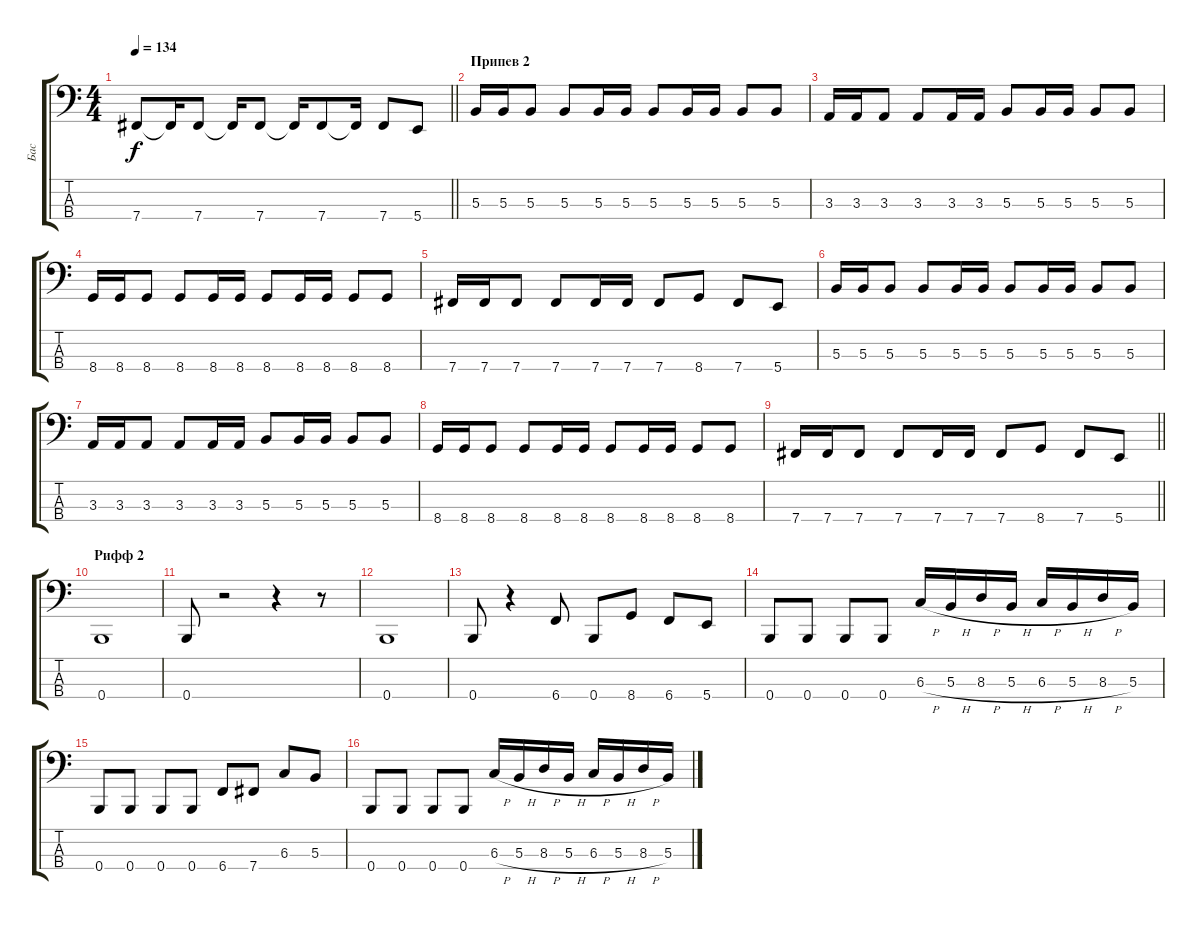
\track ("Бас" "Бас") {instrument electricbasspick}
\staff {score tabs}
\tuning (E2 B1 Gb1 B0) {hide}
\ts (4 4)
\tempo 134
\clef f4
\barLineRight lightlight
\ks c
7.4.8{dy f} 7.4{t}.16 7.4.8 7.4{t}.16 7.4.8 7.4{t}.16 7.4.8 7.4{t}.16 7.4.8 5.4.8 |
\section ("" "Припев 2")
5.3.16 5.3.16 5.3.8 5.3.8 5.3.16 5.3.16 5.3.8 5.3.16 5.3.16 5.3.8 5.3.8 |
3.3.16 3.3.16 3.3.8 3.3.8 3.3.16 3.3.16 5.3.8 5.3.16 5.3.16 5.3.8 5.3.8 |
8.4.16 8.4.16 8.4.8 8.4.8 8.4.16 8.4.16 8.4.8 8.4.16 8.4.16 8.4.8 8.4.8 |
7.4.16 7.4.16 7.4.8 7.4.8 7.4.16 7.4.16 7.4.8 8.4.8 7.4.8 5.4.8 |
5.3.16 5.3.16 5.3.8 5.3.8 5.3.16 5.3.16 5.3.8 5.3.16 5.3.16 5.3.8 5.3.8 |
3.3.16 3.3.16 3.3.8 3.3.8 3.3.16 3.3.16 5.3.8 5.3.16 5.3.16 5.3.8 5.3.8 |
8.4.16 8.4.16 8.4.8 8.4.8 8.4.16 8.4.16 8.4.8 8.4.16 8.4.16 8.4.8 8.4.8 |
\barLineRight lightlight
7.4.16 7.4.16 7.4.8 7.4.8 7.4.16 7.4.16 7.4.8 8.4.8 7.4.8 5.4.8 |
\section ("" "Рифф 2")
0.4.1 |
0.4.8 r.2 r.4 r.8 |
0.4.1 |
0.4.8 r.4 6.4.8 0.4.8 8.4.8 6.4.8 5.4.8 |
0.4.8 0.4.8 0.4.8 0.4.8 6.3{h}.16 5.3{h}.16 8.3{h}.16 5.3{h}.16 6.3{h}.16 5.3{h}.16 8.3{h}.16 5.3.16 |
0.4.8 0.4.8 0.4.8 0.4.8 6.4.8 7.4.8 6.3.8 5.3.8 |
0.4.8 0.4.8 0.4.8 0.4.8 6.3{h}.16 5.3{h}.16 8.3{h}.16 5.3{h}.16 6.3{h}.16 5.3{h}.16 8.3{h}.16 5.3.16
